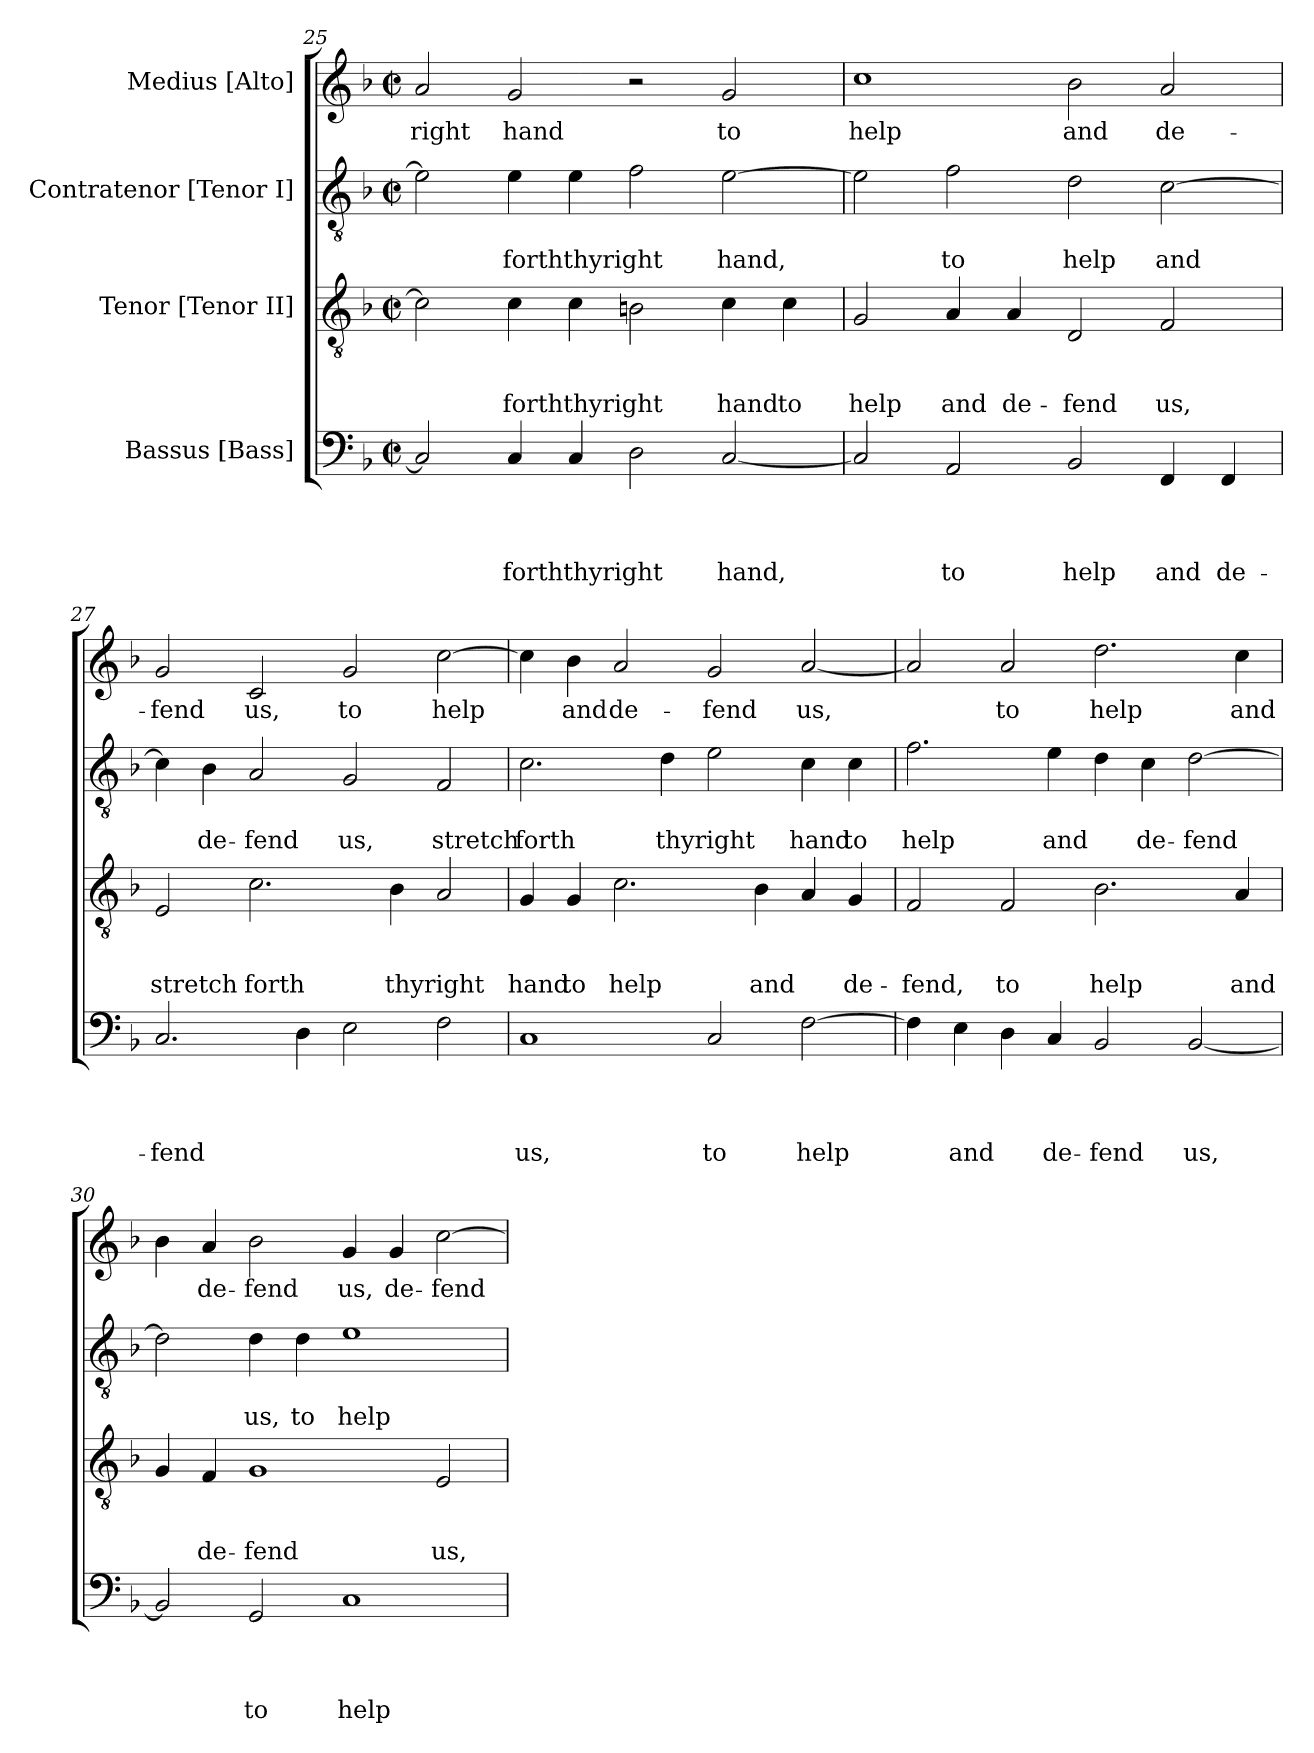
**kern	**text	**text	**text	**text	**kern	**text	**text	**text	**kern	**text	**text	**kern	**text
*part4	*part4	*part4	*part4	*part4	*part3	*part3	*part3	*part3	*part2	*part2	*part2	*part1	*part1
*staff4	*staff4	*staff4	*staff4	*staff4	*staff3	*staff3	*staff3	*staff3	*staff2	*staff2	*staff2	*staff1	*staff1
*I"Bassus [Bass]	*	*	*	*	*I"Tenor [Tenor II]	*	*	*	*I"Contratenor [Tenor I]	*	*	*I"Medius [Alto]	*
*clefF4	*	*	*	*	*clefGv2	*	*	*	*clefGv2	*	*	*clefG2	*
*k[b-]	*	*	*	*	*k[b-]	*	*	*	*k[b-]	*	*	*k[b-]	*
*F:	*	*	*	*	*F:	*	*	*	*F:	*	*	*F:	*
*M2/2	*	*	*	*	*M2/2	*	*	*	*M2/2	*	*	*M2/2	*
*met(c|)	*	*	*	*	*met(c|)	*	*	*	*met(c|)	*	*	*met(c|)	*
=25	=25	=25	=25	=25	=25	=25	=25	=25	=25	=25	=25	=25	=25
!	!	!	!	!	!	!	!	!	!	!	!	!	!LO:LY:b
2C/]	.	.	.	.	2c\]	.	.	.	2e\]	.	.	2a/	right
!	!	!	!	!LO:LY:b	!	!	!	!LO:LY:b	!	!	!LO:LY:b	!	!LO:LY:b
4C/	.	.	.	forththyright	4c\	.	.	forththyright	4e\	.	forththyright	2g/	hand
4C/	.	.	.	.	4c\	.	.	.	4e\	.	.	.	.
2D\	.	.	.	.	2Bn\	.	.	.	2f\	.	.	2r	.
!	!	!	!	!LO:LY:b	!	!	!	!LO:LY:b	!	!	!LO:LY:b	!	!LO:LY:b
[<2C/	.	.	.	hand,	4c\	.	.	hand	[>2e\	.	hand,	2g/	to
!	!	!	!	!	!	!	!	!LO:LY:b	!	!	!	!	!
.	.	.	.	.	4c\	.	.	to	.	.	.	.	.
=26	=26	=26	=26	=26	=26	=26	=26	=26	=26	=26	=26	=26	=26
!	!	!	!	!	!	!	!	!LO:LY:b	!	!	!	!	!LO:LY:b
2C/]	.	.	.	.	2G/	.	.	help	2e\]	.	.	1cc	help
!	!	!	!	!LO:LY:b	!	!	!	!LO:LY:b	!	!	!LO:LY:b	!	!
2AA/	.	.	.	to	4A/	.	.	and	2f\	.	to	.	.
!	!	!	!	!	!	!	!	!LO:LY:b	!	!	!	!	!
.	.	.	.	.	4A/	.	.	de-	.	.	.	.	.
!	!	!	!	!LO:LY:b	!	!	!	!LO:LY:b	!	!	!LO:LY:b	!	!LO:LY:b
2BB-/	.	.	.	help	2D/	.	.	-fend	2d\	.	help	2b-\	and
!	!	!	!	!LO:LY:b	!	!	!	!LO:LY:b	!	!	!LO:LY:b	!	!LO:LY:b
4FF/	.	.	.	and	2F/	.	.	us,	[>2c\	.	and	2a/	de-
!	!	!	!	!LO:LY:b	!	!	!	!	!	!	!	!	!
4FF/	.	.	.	de-	.	.	.	.	.	.	.	.	.
=27	=27	=27	=27	=27	=27	=27	=27	=27	=27	=27	=27	=27	=27
!	!	!	!	!LO:LY:b	!	!	!	!LO:LY:b	!	!	!	!	!LO:LY:b
2.C/	.	.	.	-fend	2E/	.	.	stretch	4c\]	.	.	2g/	-fend
!	!	!	!	!	!	!	!	!	!	!	!LO:LY:b	!	!
.	.	.	.	.	.	.	.	.	4B-\	.	de-	.	.
!	!	!	!	!	!	!	!	!LO:LY:b	!	!	!LO:LY:b	!	!LO:LY:b
.	.	.	.	.	2.c\	.	.	forth	2A/	.	-fend	2c/	us,
4D\	.	.	.	.	.	.	.	.	.	.	.	.	.
!	!	!	!	!	!	!	!	!	!	!	!LO:LY:b	!	!LO:LY:b
2E\	.	.	.	.	.	.	.	.	2G/	.	us,	2g/	to
!	!	!	!	!	!	!	!	!LO:LY:b	!	!	!	!	!
.	.	.	.	.	4B-\	.	.	thyright	.	.	.	.	.
!	!	!	!	!	!	!	!	!	!	!	!LO:LY:b	!	!LO:LY:b
2F\	.	.	.	.	2A/	.	.	.	2F/	.	stretch	[<2cc\	help
!!LO:PB:g=z
=28	=28	=28	=28	=28	=28	=28	=28	=28	=28	=28	=28	=28	=28
!	!	!	!	!LO:LY:b	!	!	!	!LO:LY:b	!	!	!LO:LY:b	!	!
1C	.	.	.	us,	4G/	.	.	hand	2.c\	.	forth	4cc\]	.
!	!	!	!	!	!	!	!	!LO:LY:b	!	!	!	!	!LO:LY:b
.	.	.	.	.	4G/	.	.	to	.	.	.	4b-\	and
!	!	!	!	!	!	!	!	!LO:LY:b	!	!	!	!	!LO:LY:b
.	.	.	.	.	2.c\	.	.	help	.	.	.	2a/	de-
!	!	!	!	!	!	!	!	!	!	!	!LO:LY:b	!	!
.	.	.	.	.	.	.	.	.	4d\	.	thyright	.	.
!	!	!	!	!LO:LY:b	!	!	!	!	!	!	!	!	!LO:LY:b
2C/	.	.	.	to	.	.	.	.	2e\	.	.	2g/	-fend
!	!	!	!	!	!	!	!	!LO:LY:b	!	!	!	!	!
.	.	.	.	.	4B-\	.	.	and	.	.	.	.	.
!	!	!	!	!LO:LY:b	!	!	!	!	!	!	!LO:LY:b	!	!LO:LY:b
[>2F\	.	.	.	help	4A/	.	.	.	4c\	.	hand	[<2a/	us,
!	!	!	!	!	!	!	!	!LO:LY:b	!	!	!LO:LY:b	!	!
.	.	.	.	.	4G/	.	.	de-	4c\	.	to	.	.
=29	=29	=29	=29	=29	=29	=29	=29	=29	=29	=29	=29	=29	=29
!	!	!	!	!	!	!	!	!LO:LY:b	!	!	!LO:LY:b	!	!
4F\]	.	.	.	.	2F/	.	.	-fend,	2.f\	.	help	2a/]	.
!	!	!	!	!LO:LY:b	!	!	!	!	!	!	!	!	!
4E\	.	.	.	and	.	.	.	.	.	.	.	.	.
!	!	!	!	!	!	!	!	!LO:LY:b	!	!	!	!	!LO:LY:b
4D\	.	.	.	.	2F/	.	.	to	.	.	.	2a/	to
!	!	!	!	!LO:LY:b	!	!	!	!	!	!	!LO:LY:b	!	!
4C/	.	.	.	de-	.	.	.	.	4e\	.	and	.	.
!	!	!	!	!LO:LY:b	!	!	!	!LO:LY:b	!	!	!	!	!LO:LY:b
2BB-/	.	.	.	-fend	2.B-\	.	.	help	4d\	.	.	2.dd\	help
!	!	!	!	!	!	!	!	!	!	!	!LO:LY:b	!	!
.	.	.	.	.	.	.	.	.	4c\	.	de-	.	.
!	!	!	!	!LO:LY:b	!	!	!	!	!	!	!LO:LY:b	!	!
[<2BB-/	.	.	.	us,	.	.	.	.	[>2d\	.	-fend	.	.
!	!	!	!	!	!	!	!	!LO:LY:b	!	!	!	!	!LO:LY:b
.	.	.	.	.	4A/	.	.	and	.	.	.	4cc\	and
=30	=30	=30	=30	=30	=30	=30	=30	=30	=30	=30	=30	=30	=30
2BB-/]	.	.	.	.	4G/	.	.	.	2d\]	.	.	4b-\	.
!	!	!	!	!	!	!	!	!LO:LY:b	!	!	!	!	!LO:LY:b
.	.	.	.	.	4F/	.	.	de-	.	.	.	4a/	de-
!	!	!	!	!LO:LY:b	!	!	!	!LO:LY:b	!	!	!LO:LY:b	!	!LO:LY:b
2GG/	.	.	.	to	1G	.	.	-fend	4d\	.	us,	2b-\	-fend
!	!	!	!	!	!	!	!	!	!	!	!LO:LY:b	!	!
.	.	.	.	.	.	.	.	.	4d\	.	to	.	.
!	!	!	!	!LO:LY:b	!	!	!	!	!	!	!LO:LY:b	!	!LO:LY:b
1C	.	.	.	help	.	.	.	.	1e	.	help	4g/	us,
!	!	!	!	!	!	!	!	!	!	!	!	!	!LO:LY:b
.	.	.	.	.	.	.	.	.	.	.	.	4g/	de-
!	!	!	!	!	!	!	!	!LO:LY:b	!	!	!	!	!LO:LY:b
.	.	.	.	.	2E/	.	.	us,	.	.	.	[>2cc\	-fend
=	=	=	=	=	=	=	=	=	=	=	=	=	=
*-	*-	*-	*-	*-	*-	*-	*-	*-	*-	*-	*-	*-	*-
